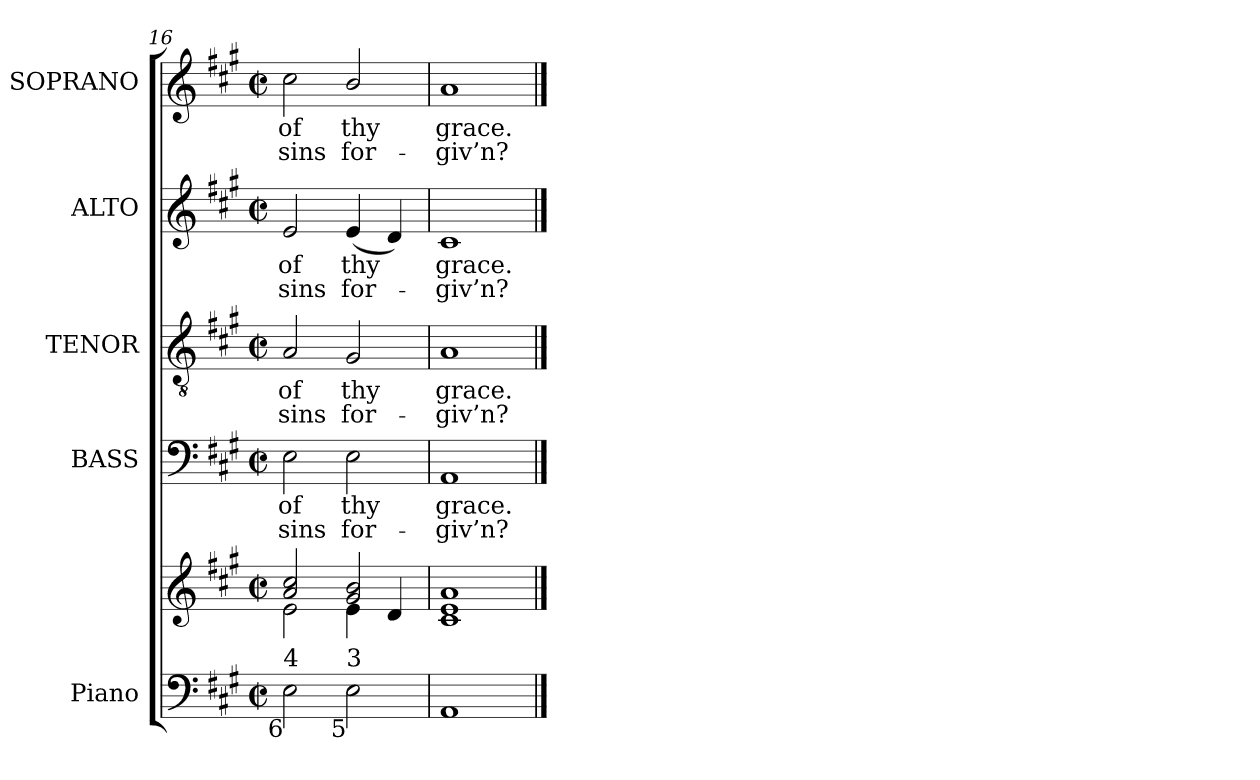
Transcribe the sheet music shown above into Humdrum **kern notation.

**kern	**kern	**kern	**text	**text	**kern	**text	**text	**kern	**text	**text	**kern	**text	**text
*part5	*part5	*part4	*part4	*part4	*part3	*part3	*part3	*part2	*part2	*part2	*part1	*part1	*part1
*staff6	*staff5	*staff4	*staff4	*staff4	*staff3	*staff3	*staff3	*staff2	*staff2	*staff2	*staff1	*staff1	*staff1
*I"Piano	*	*I"BASS	*	*	*I"TENOR	*	*	*I"ALTO	*	*	*I"SOPRANO	*	*
*I'Pno.	*	*I'B.	*	*	*I'T.	*	*	*I'A.	*	*	*I'S.	*	*
*clefF4	*clefG2	*clefF4	*	*	*clefGv2	*	*	*clefG2	*	*	*clefG2	*	*
*	*	*	*	*	*ITrd7c12	*	*	*	*	*	*	*	*
*k[f#c#g#]	*k[f#c#g#]	*k[f#c#g#]	*	*	*k[f#c#g#]	*	*	*k[f#c#g#]	*	*	*k[f#c#g#]	*	*
*A:	*A:	*A:	*	*	*A:	*	*	*A:	*	*	*A:	*	*
*M2/2	*M2/2	*M2/2	*	*	*M2/2	*	*	*M2/2	*	*	*M2/2	*	*
*met(c|)	*met(c|)	*met(c|)	*	*	*met(c|)	*	*	*met(c|)	*	*	*met(c|)	*	*
=16	=16	=16	=16	=16	=16	=16	=16	=16	=16	=16	=16	=16	=16
*	*^	*	*	*	*	*	*	*	*	*	*	*	*
!	!	!	!	!LO:LY:b:color=#000000	!LO:LY:b:color=#000000	!	!	!	!	!	!	!	!	!
!	!	!	!	!	!	!	!LO:LY:b:color=#000000	!LO:LY:b:color=#000000	!	!	!	!	!	!
!	!	!	!	!	!	!	!	!	!	!LO:LY:b:color=#000000	!LO:LY:b:color=#000000	!	!	!
!LO:TX:b:rj:t=6	!	!	!	!	!	!	!	!	!	!	!	!	!	!
!LO:TX:t=4	!	!	!	!	!	!	!	!	!	!	!	!	!	!
!	!	!	!	!	!	!	!	!	!	!	!	!	!LO:LY:b:color=#000000	!LO:LY:b:color=#000000
2Ei\	2ai/ 2cc#i	2ei\	2Ei\	of	sins	2AAi/	of	sins	2ei/	of	sins	2cc#i\	of	sins
!	!	!	!	!LO:LY:b:color=#000000	!LO:LY:b:color=#000000	!	!	!	!	!	!	!	!	!
!	!	!	!	!	!	!	!LO:LY:b:color=#000000	!LO:LY:b:color=#000000	!	!	!	!	!	!
!	!	!	!	!	!	!	!	!	!	!LO:LY:b:color=#000000	!LO:LY:b:color=#000000	!	!	!
!LO:TX:b:rj:t=5	!	!	!	!	!	!	!	!	!	!	!	!	!	!
!LO:TX:t=3	!	!	!	!	!	!	!	!	!	!	!	!	!	!
!	!	!	!	!	!	!	!	!	!	!	!	!	!LO:LY:b:color=#000000	!LO:LY:b:color=#000000
2Ei\	2g#i/ 2bi	4ei\	2Ei\	thy	for-	2GG#i/	thy	for-	(4ei/	thy	for-	2bi/	thy	for-
.	.	4di/	.	.	.	.	.	.	4di/)	.	.	.	.	.
*	*v	*v	*	*	*	*	*	*	*	*	*	*	*	*
=17	=17	=17	=17	=17	=17	=17	=17	=17	=17	=17	=17	=17	=17
*	*^	*	*	*	*	*	*	*	*	*	*	*	*
!	!	!	!	!LO:LY:b:color=#000000	!LO:LY:b:color=#000000	!	!	!	!	!	!	!	!	!
*	*v	*v	*	*	*	*	*	*	*	*	*	*	*	*
*	*^	*	*	*	*	*	*	*	*	*	*	*	*
!	!	!	!	!	!	!	!LO:LY:b:color=#000000	!LO:LY:b:color=#000000	!	!	!	!	!	!
*	*v	*v	*	*	*	*	*	*	*	*	*	*	*	*
*	*^	*	*	*	*	*	*	*	*	*	*	*	*
!	!	!	!	!	!	!	!	!	!	!LO:LY:b:color=#000000	!LO:LY:b:color=#000000	!	!	!
*	*v	*v	*	*	*	*	*	*	*	*	*	*	*	*
*	*^	*	*	*	*	*	*	*	*	*	*	*	*
!	!	!	!	!	!	!	!	!	!	!	!	!	!LO:LY:b:color=#000000	!LO:LY:b:color=#000000
*	*v	*v	*	*	*	*	*	*	*	*	*	*	*	*
1AAi	1c#i 1ei 1ai	1AAi	grace.	-giv’n?	1AAi	grace.	-giv’n?	1c#i	grace.	-giv’n?	1ai	grace.	-giv’n?
==	==	==	==	==	==	==	==	==	==	==	==	==	==
*-	*-	*-	*-	*-	*-	*-	*-	*-	*-	*-	*-	*-	*-
